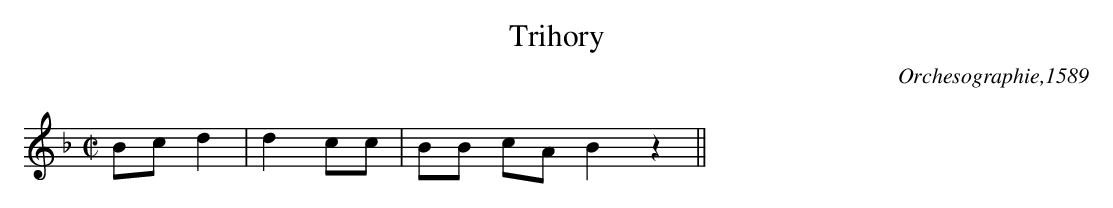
X:1
T:Trihory
C:Orchesographie,1589
L:1/8
M:C|
K:Bb lydian
Bc d2 | d2 cc |BB cA B2 z2 ||
